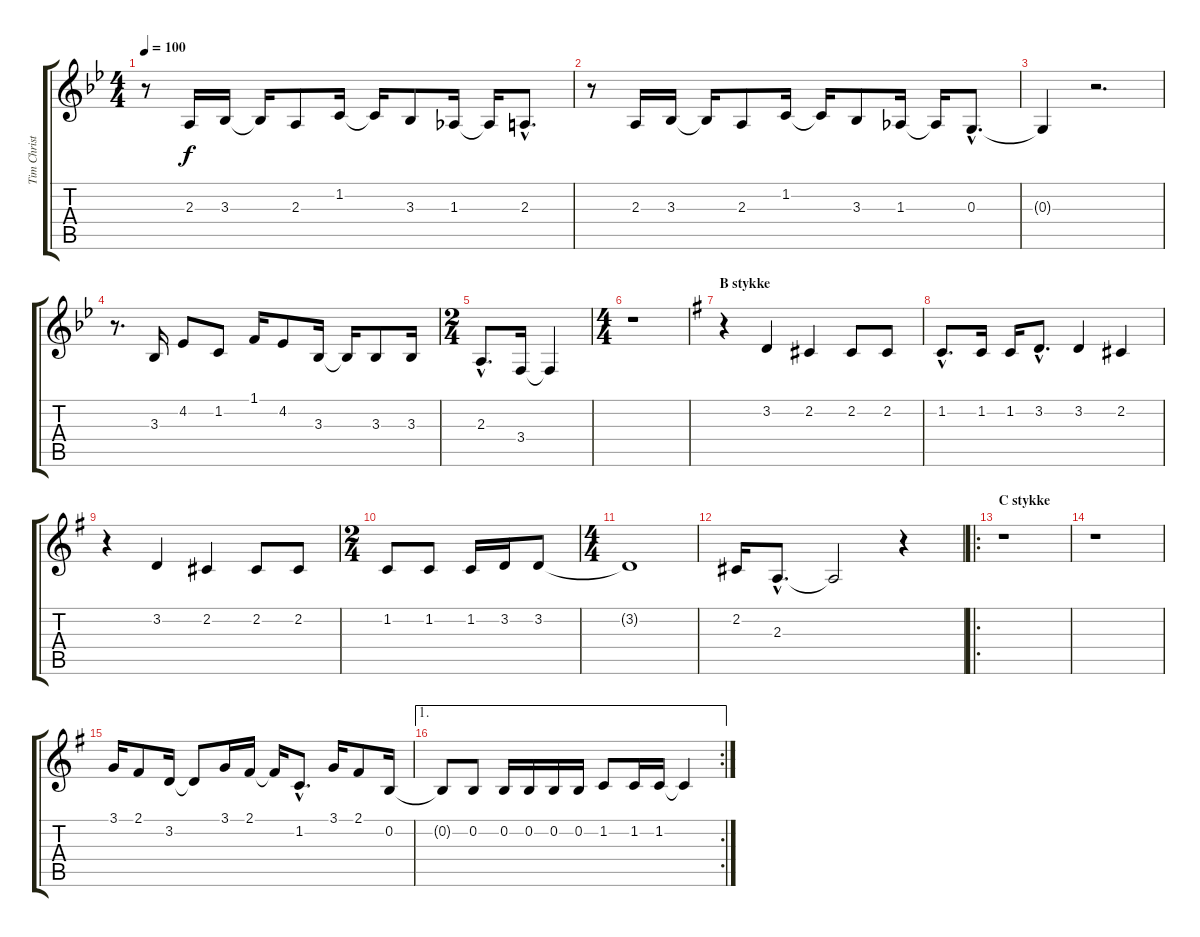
\track ("Tim Christensen (Vocal)" "Tim Christ") {instrument violin}
\staff {score tabs}
\tuning (E4 B3 G3 D3 A2 E2) {hide}
\ts (4 4)
\tempo 100
\clef g2
\ks bb
r.8{dy f} 2.3.16 3.3.16 3.3{t}.16 2.3.8 1.2.16 1.2{t}.16 3.3.8 1.3.16 1.3{t}.16 2.3{hac}.8{d} |
r.8 2.3.16 3.3.16 3.3{t}.16 2.3.8 1.2.16 1.2{t}.16 3.3.8 1.3.16 1.3{t}.16 0.3{hac}.8{d} |
0.3{t}.4 r.2{d} |
r.8{d instrument violin} 3.3.16 4.2.8 1.2.8 1.1.16 4.2.8 3.3.16 3.3{t}.16 3.3.8 3.3.16 |
\ts (2 4)
2.3{hac}.8{d} 3.4.16 3.4{t}.4 |
\ts (4 4)
r.1 |
\section ("" "B stykke")
\ks g
r.4 3.2.4 2.2.4 2.2.8 2.2.8 |
1.2{hac}.8{d} 1.2.16 1.2.16 3.2{hac}.8{d} 3.2.4 2.2.4 |
r.4 3.2.4 2.2.4 2.2.8 2.2.8 |
\ts (2 4)
1.2.8 1.2.8 1.2.16 3.2.16 3.2.8 |
\ts (4 4)
3.2{t}.1 |
2.2.16 2.3{hac}.8{d} 2.3{t}.2 r.4 |
\ro
\section ("" "C stykke")
r.1 |
r.1 |
3.1.16 2.1.8 3.2.16 3.2{t}.8 3.1.16 2.1.16 2.1{t}.16 1.2{hac}.8{d} 3.1.16 2.1.8 0.2.16 |
\ae 1
\rc 2
0.2{t}.8 0.2.8 0.2.16 0.2.16 0.2.16 0.2.16 1.2.8 1.2.16 1.2.16 1.2{t}.4
